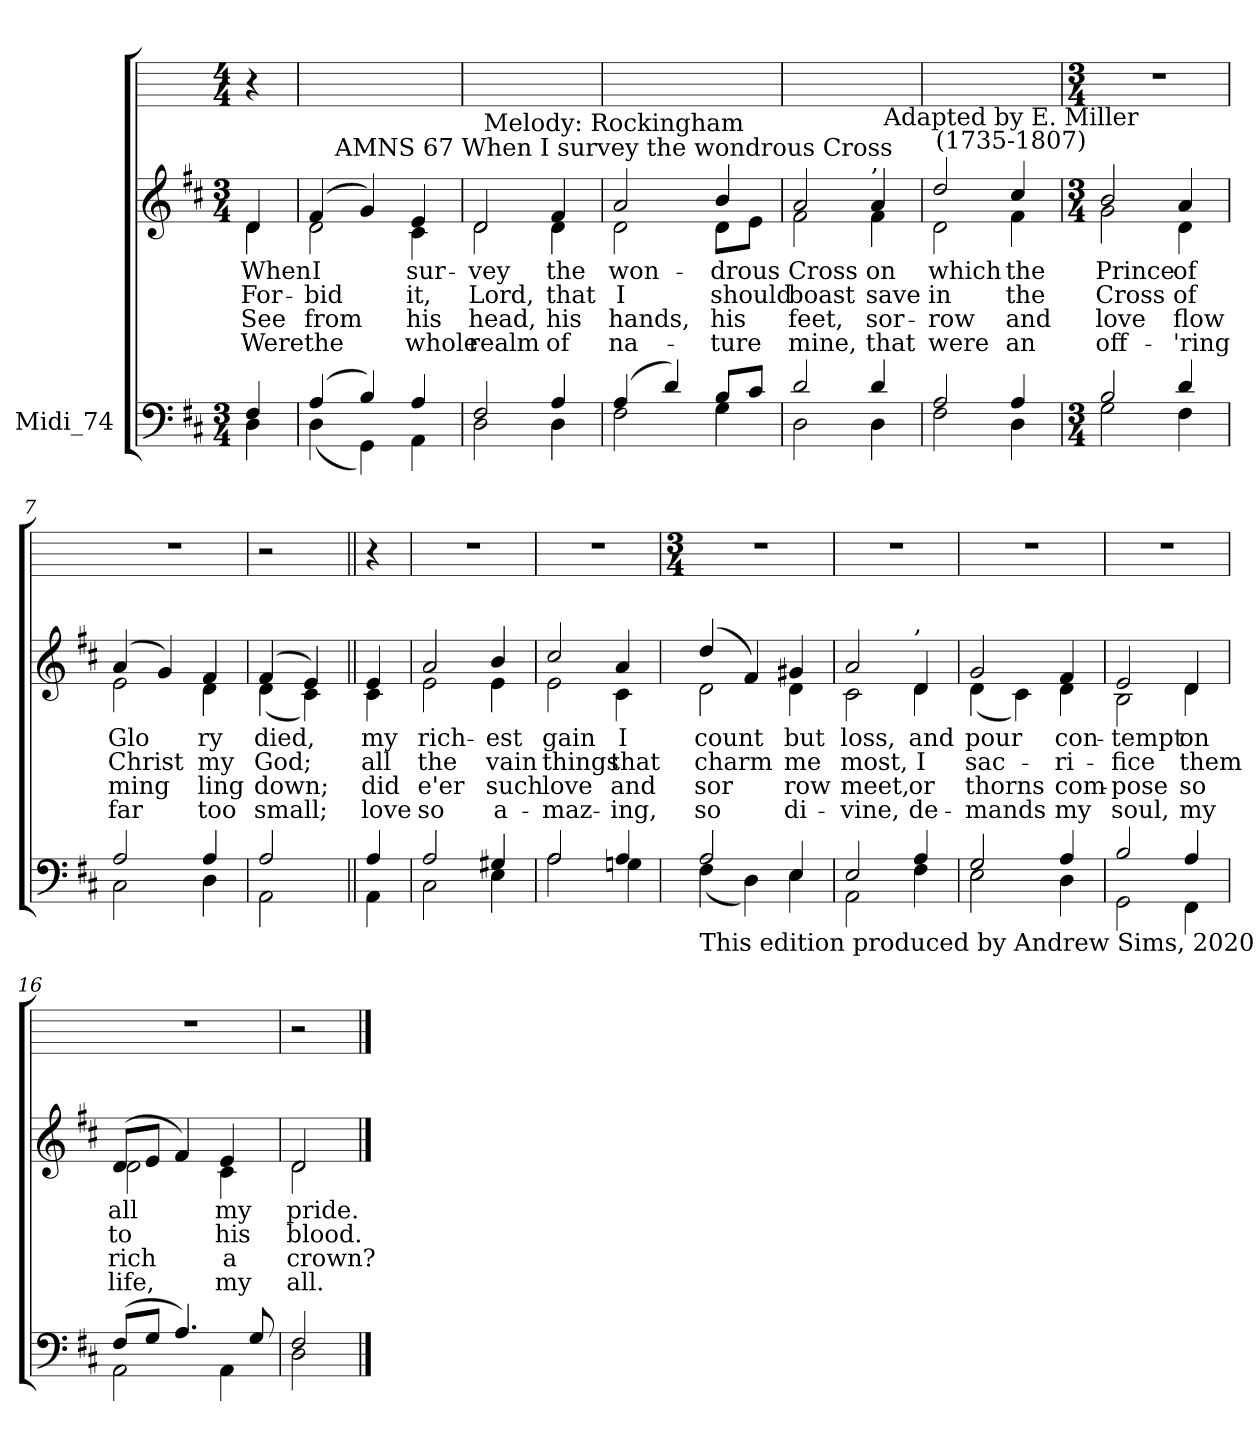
**kern	**kern	**text	**text	**text	**text	**kern
*part3	*part2	*part2	*part2	*part2	*part2	*part1
*staff3	*staff2	*staff2	*staff2	*staff2	*staff2	*staff1
*I"Midi_74	*	*	*	*	*	*
*clefF4	*clefG2	*	*	*	*	*
*k[f#c#]	*k[f#c#]	*	*	*	*	*
*D:	*D:	*	*	*	*	*
*M3/4	*M3/4	*	*	*	*	*M4/4
=	=	=	=	=	=	=
*^	*	*	*	*	*	*
!	!	!LO:TX:a:cj:t=Isaac Watts\n(1674-1749)	!	!	!	!	!
!	!	!	!LO:LY:b	!LO:LY:b	!LO:LY:b	!LO:LY:b	!
*	*	*^	*	*	*	*	*
4F#/	4D\	4d/	4d\	When	For-	-See	Were	4r
=1	=1	=1	=1	=1	=1	=1	=1	=1
!	!	!	!	!LO:LY:b	!LO:LY:b	!LO:LY:b	!LO:LY:b	!
(>4A/	(<4D\	(>4f#/	2d\	I	bid	from	the	2.r
4B/)	4GG\)	4g/)	.	.	.	.	.	.
!	!	!	!	!LO:LY:b	!LO:LY:b	!LO:LY:b	!LO:LY:b	!
4A/	4AA\	4e/	4c#\	sur-	-it,	his	whole	.
=2	=2	=2	=2	=2	=2	=2	=2	=2
!	!	!	!	!LO:LY:b	!LO:LY:b	!LO:LY:b	!LO:LY:b	!
2F#/	2D\	2d/	2d\	vey	Lord,	head,	realm	2.r
!	!	!	!	!LO:LY:b	!LO:LY:b	!LO:LY:b	!LO:LY:b	!
4A/	4D\	4f#/	4d\	the	that	his	of	.
=3	=3	=3	=3	=3	=3	=3	=3	=3
!	!	!LO:TX:a:cj:t=AMNS 67 When I survey the wondrous Cross	!	!	!	!	!	!
!	!	!LO:TX:a:cj:t=Melody&colon; Rockingham	!	!	!	!	!	!
!	!	!	!	!LO:LY:b	!LO:LY:b	!LO:LY:b	!LO:LY:b	!
(>4A/	2F#\	2a/	2d\	won-	-I	hands,	na-	2.r
4d/)	.	.	.	.	.	.	.	.
!	!	!	!	!LO:LY:b	!LO:LY:b	!LO:LY:b	!LO:LY:b	!
8B/L	4G\	4b/	8d\L	-drous	should	his	ture	.
8c#/J	.	.	8e\J	.	.	.	.	.
=4	=4	=4	=4	=4	=4	=4	=4	=4
!	!	!	!	!LO:LY:b	!LO:LY:b	!LO:LY:b	!LO:LY:b	!
2d/	2D\	2a/	2f#\	Cross	boast	feet,	mine,	2.r
!	!	!LO:TX:a:t=,	!	!	!	!	!	!
!	!	!	!	!LO:LY:b	!LO:LY:b	!LO:LY:b	!LO:LY:b	!
4d/	4D\	4a/	4f#\	on	save	sor-	-that	.
=5	=5	=5	=5	=5	=5	=5	=5	=5
!	!	!	!	!LO:LY:b	!LO:LY:b	!LO:LY:b	!LO:LY:b	!
2A/	2F#\	2dd/	2d\	which	in	row	were	2.r
!	!	!LO:TX:a:cj:t=Adapted by E. Miller\n(1735-1807)	!	!	!	!	!	!
!	!	!	!	!LO:LY:b	!LO:LY:b	!LO:LY:b	!LO:LY:b	!
4A/	4D\	4cc#/	4f#\	the	the	and	an	.
!!LO:LB:g=z
=6	=6	=6	=6	=6	=6	=6	=6	=6
*M3/4	*	*M3/4	*	*	*	*	*	*M3/4
!	!	!	!	!LO:LY:b	!LO:LY:b	!LO:LY:b	!LO:LY:b	!
2B/	2G\	2b/	2g\	Prince	Cross	love	off-	2.r
!	!	!	!	!LO:LY:b	!LO:LY:b	!LO:LY:b	!LO:LY:b	!
4d/	4F#\	4a/	4d\	-of	of	flow	'ring	.
=7	=7	=7	=7	=7	=7	=7	=7	=7
!	!	!	!	!LO:LY:b	!LO:LY:b	!LO:LY:b	!LO:LY:b	!
2A/	2C#\	(>4a/	2e\	Glo	Christ	ming	far	2.r
.	.	4g/)	.	.	.	.	.	.
!	!	!	!	!LO:LY:b	!LO:LY:b	!LO:LY:b	!LO:LY:b	!
4A/	4D\	4f#/	4d\	ry	my	ling	too	.
=8	=8	=8	=8	=8	=8	=8	=8	=8
!	!	!	!	!LO:LY:b	!LO:LY:b	!LO:LY:b	!LO:LY:b	!
2A/	2AA\	(>4f#/	(<4d\	died,	God;	down;	small;	2r
.	.	4e/)	4c#\)	.	.	.	.	.
=9||	=9||	=9||	=9||	=9||	=9||	=9||	=9||	=9||
!	!	!	!	!LO:LY:b	!LO:LY:b	!LO:LY:b	!LO:LY:b	!
4A/	4AA\	4e/	4c#\	my	all	did	love	4r
=10	=10	=10	=10	=10	=10	=10	=10	=10
!	!	!	!	!LO:LY:b	!LO:LY:b	!LO:LY:b	!LO:LY:b	!
2A/	2C#\	2a/	2e\	rich-	-the	e'er	so	2.r
!	!	!	!	!LO:LY:b	!LO:LY:b	!LO:LY:b	!LO:LY:b	!
4G#X/	4E\	4b/	4e\	est	vain	such	a-	.
=11	=11	=11	=11	=11	=11	=11	=11	=11
!	!	!	!	!LO:LY:b	!LO:LY:b	!LO:LY:b	!LO:LY:b	!
2A/	2A\	2cc#/	2e\	-gain	things	love	maz-	2.r
!	!	!	!	!LO:LY:b	!LO:LY:b	!LO:LY:b	!LO:LY:b	!
4A/	4Gn\	4a/	4c#\	-I	that	and	ing,	.
!!LO:LB:g=z
=12	=12	=12	=12	=12	=12	=12	=12	=12
*	*	*	*	*	*	*	*	*M3/4
!LO:TX:b:t=This edition produced by Andrew Sims, 2020	!	!	!	!	!	!	!	!
!	!	!	!	!LO:LY:b	!LO:LY:b	!LO:LY:b	!LO:LY:b	!
2A/	(<4F#\	(4dd/	2d\	count	charm	sor	so	2.r
.	4D\)	4f#/)	.	.	.	.	.	.
!	!	!	!	!LO:LY:b	!LO:LY:b	!LO:LY:b	!LO:LY:b	!
4E/	4E\	4g#X/	4d\	but	me	row	di-	.
=13	=13	=13	=13	=13	=13	=13	=13	=13
!	!	!	!	!LO:LY:b	!LO:LY:b	!LO:LY:b	!LO:LY:b	!
2E/	2AA\	2a/	2c#\	-loss,	most,	meet,	vine,	2.r
!	!	!LO:TX:a:t=,	!	!	!	!	!	!
!	!	!	!	!LO:LY:b	!LO:LY:b	!LO:LY:b	!LO:LY:b	!
4A/	4F#\	4d/	4d\	and	I	or	de-	.
=14	=14	=14	=14	=14	=14	=14	=14	=14
!	!	!	!	!LO:LY:b	!LO:LY:b	!LO:LY:b	!LO:LY:b	!
2G/	2E\	2g/	(<4d\	-pour	sac-	-thorns	mands	2.r
.	.	.	4c#\)	.	.	.	.	.
!	!	!	!	!LO:LY:b	!LO:LY:b	!LO:LY:b	!LO:LY:b	!
4A/	4D\	4f#/	4d\	con-	-ri-	-com-	-my	.
=15	=15	=15	=15	=15	=15	=15	=15	=15
!	!	!	!	!LO:LY:b	!LO:LY:b	!LO:LY:b	!LO:LY:b	!
2B/	2GG\	2e/	2B\	tempt	fice	pose	soul,	2.r
!	!	!	!	!LO:LY:b	!LO:LY:b	!LO:LY:b	!LO:LY:b	!
4A/	4FF#\	4d/	4d\	on	them	so	my	.
=16	=16	=16	=16	=16	=16	=16	=16	=16
!	!	!	!	!LO:LY:b	!LO:LY:b	!LO:LY:b	!LO:LY:b	!
(>8F#/L	2AA\	(>8d/L	2d\	all	to	rich	life,	2.r
8G/J	.	8e/J	.	.	.	.	.	.
4.A/)	.	4f#/)	.	.	.	.	.	.
!	!	!	!	!LO:LY:b	!LO:LY:b	!LO:LY:b	!LO:LY:b	!
.	4AA\	4e/	4c#\	my	his	a	my	.
8G/	.	.	.	.	.	.	.	.
=17	=17	=17	=17	=17	=17	=17	=17	=17
!	!	!	!	!LO:LY:b	!LO:LY:b	!LO:LY:b	!LO:LY:b	!
2F#/	2D\	2d/	2d\	pride.	blood.	crown?	all.	2r
*v	*v	*	*	*	*	*	*	*
*	*v	*v	*	*	*	*	*
==	==	==	==	==	==	==
*-	*-	*-	*-	*-	*-	*-
